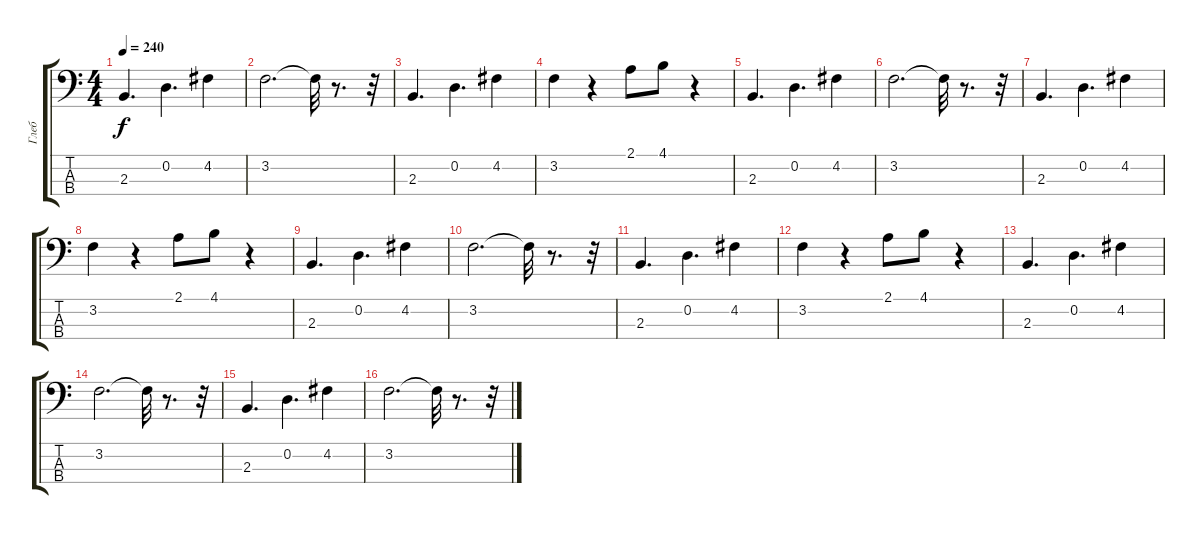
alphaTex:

\track ("Глеб" "Глеб") {instrument slapbass1}
\staff {score tabs}
\tuning (G2 D2 A1 E1) {hide}
\ts (4 4)
\tempo 240
\clef f4
\ks c
2.3.4{d dy f} 0.2.4{d} 4.2.4 |
3.2.2{d} 3.2{t}.32 r.8{d} r.32 |
2.3.4{d} 0.2.4{d} 4.2.4 |
3.2.4 r.4 2.1.8 4.1.8 r.4 |
2.3.4{d} 0.2.4{d} 4.2.4 |
3.2.2{d} 3.2{t}.32 r.8{d} r.32 |
2.3.4{d} 0.2.4{d} 4.2.4 |
3.2.4 r.4 2.1.8 4.1.8 r.4 |
2.3.4{d} 0.2.4{d} 4.2.4 |
3.2.2{d} 3.2{t}.32 r.8{d} r.32 |
2.3.4{d} 0.2.4{d} 4.2.4 |
3.2.4 r.4 2.1.8 4.1.8 r.4 |
2.3.4{d} 0.2.4{d} 4.2.4 |
3.2.2{d} 3.2{t}.32 r.8{d} r.32 |
2.3.4{d} 0.2.4{d} 4.2.4 |
3.2.2{d} 3.2{t}.32 r.8{d} r.32
